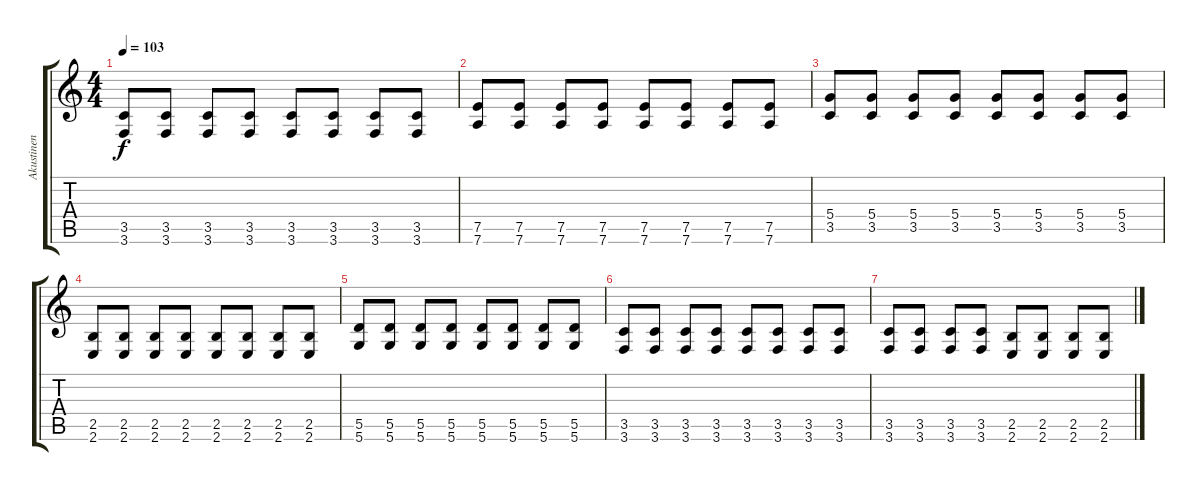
\track ("Akustinen" "Akustinen") {instrument electricguitarmuted}
\staff {score tabs}
\tuning (E4 B3 G3 D3 A2 D2) {hide}
\ts (4 4)
\tempo 103
\clef g2
\ks c
(3.5 3.6).8{dy f} (3.5 3.6).8 (3.5 3.6).8 (3.5 3.6).8 (3.5 3.6).8 (3.5 3.6).8 (3.5 3.6).8 (3.5 3.6).8 |
(7.5 7.6).8 (7.5 7.6).8 (7.5 7.6).8 (7.5 7.6).8 (7.5 7.6).8 (7.5 7.6).8 (7.5 7.6).8 (7.5 7.6).8 |
(5.4 3.5).8 (5.4 3.5).8 (5.4 3.5).8 (5.4 3.5).8 (5.4 3.5).8 (5.4 3.5).8 (5.4 3.5).8 (5.4 3.5).8 |
(2.5 2.6).8 (2.5 2.6).8 (2.5 2.6).8 (2.5 2.6).8 (2.5 2.6).8 (2.5 2.6).8 (2.5 2.6).8 (2.5 2.6).8 |
(5.5 5.6).8 (5.5 5.6).8 (5.5 5.6).8 (5.5 5.6).8 (5.5 5.6).8 (5.5 5.6).8 (5.5 5.6).8 (5.5 5.6).8 |
(3.5 3.6).8 (3.5 3.6).8 (3.5 3.6).8 (3.5 3.6).8 (3.5 3.6).8 (3.5 3.6).8 (3.5 3.6).8 (3.5 3.6).8 |
(3.5 3.6).8 (3.5 3.6).8 (3.5 3.6).8 (3.5 3.6).8 (2.5 2.6).8 (2.5 2.6).8 (2.5 2.6).8 (2.5 2.6).8
